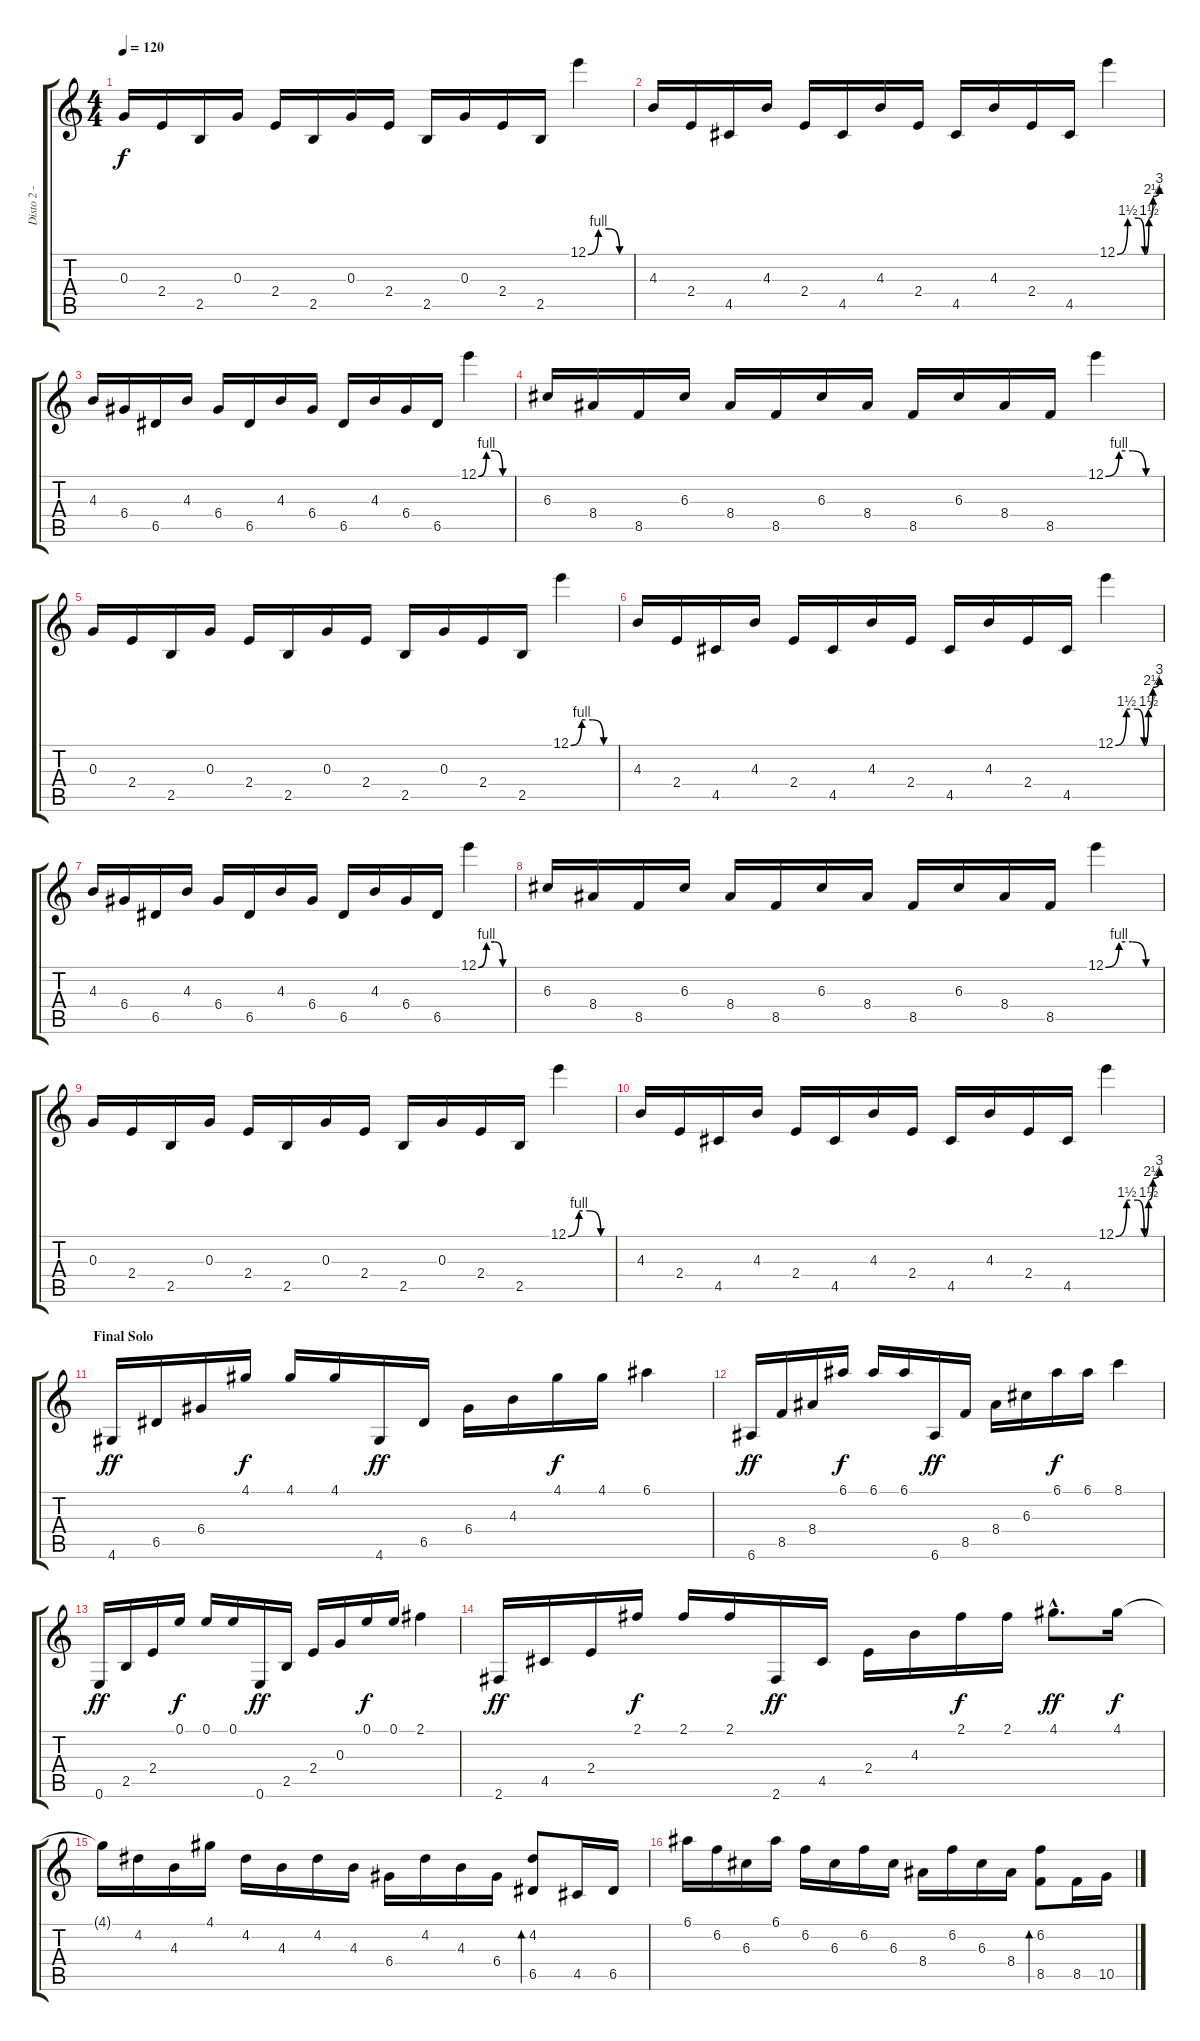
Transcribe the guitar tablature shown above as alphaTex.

\track ("Disto 2 - Solo (Silver)" "Disto 2 - ") {instrument distortionguitar}
\staff {score tabs}
\tuning (E4 B3 G3 D3 A2 E2) {hide}
\ts (4 4)
\tempo 120
\clef g2
\ks c
0.3.16{dy f} 2.4.16 2.5.16 0.3.16 2.4.16 2.5.16 0.3.16 2.4.16 2.5.16 0.3.16 2.4.16 2.5.16 12.1{be (custom 0 0 15 4 30 4 45 0 60 0)}.4 |
4.3.16 2.4.16 4.5.16 4.3.16 2.4.16 4.5.16 4.3.16 2.4.16 4.5.16 4.3.16 2.4.16 4.5.16 12.1{be (custom 0 0 15 6 30 6 39 0 45 6 51 10 60 12)}.4 |
4.3.16{volume 14} 6.4.16 6.5.16 4.3.16 6.4.16 6.5.16 4.3.16 6.4.16 6.5.16 4.3.16 6.4.16 6.5.16 12.1{be (custom 0 0 15 4 30 4 45 0 60 0)}.4 |
6.3.16 8.4.16 8.5.16 6.3.16 8.4.16 8.5.16 6.3.16 8.4.16 8.5.16 6.3.16 8.4.16 8.5.16 12.1{be (custom 0 0 15 4 30 4 45 0 60 0)}.4 |
0.3.16 2.4.16 2.5.16 0.3.16 2.4.16 2.5.16 0.3.16 2.4.16 2.5.16 0.3.16 2.4.16 2.5.16 12.1{be (custom 0 0 15 4 30 4 45 0 60 0)}.4 |
4.3.16 2.4.16 4.5.16 4.3.16 2.4.16 4.5.16 4.3.16 2.4.16 4.5.16 4.3.16 2.4.16 4.5.16 12.1{be (custom 0 0 15 6 30 6 39 0 45 6 51 10 60 12)}.4 |
4.3.16{volume 13} 6.4.16 6.5.16 4.3.16 6.4.16 6.5.16 4.3.16 6.4.16 6.5.16 4.3.16 6.4.16 6.5.16 12.1{be (custom 0 0 15 4 30 4 45 0 60 0)}.4 |
6.3.16 8.4.16 8.5.16 6.3.16 8.4.16 8.5.16 6.3.16 8.4.16 8.5.16 6.3.16 8.4.16 8.5.16 12.1{be (custom 0 0 15 4 30 4 45 0 60 0)}.4 |
0.3.16 2.4.16 2.5.16 0.3.16 2.4.16 2.5.16 0.3.16 2.4.16 2.5.16 0.3.16 2.4.16 2.5.16 12.1{be (custom 0 0 15 4 30 4 45 0 60 0)}.4 |
4.3.16 2.4.16 4.5.16 4.3.16 2.4.16 4.5.16 4.3.16 2.4.16 4.5.16 4.3.16 2.4.16 4.5.16 12.1{be (custom 0 0 15 6 30 6 39 0 45 6 51 10 60 12)}.4 |
\section ("" "Final Solo")
4.6.16{dy ff volume 15} 6.5.16 6.4.16 4.1.16{dy f} 4.1.16 4.1.16 4.6.16{dy ff} 6.5.16 6.4.16 4.3.16 4.1.16{dy f} 4.1.16 6.1.4 |
6.6.16{dy ff} 8.5.16 8.4.16 6.1.16{dy f} 6.1.16 6.1.16 6.6.16{dy ff} 8.5.16 8.4.16 6.3.16 6.1.16{dy f} 6.1.16 8.1.4 |
0.6.16{dy ff} 2.5.16 2.4.16 0.1.16{dy f} 0.1.16 0.1.16 0.6.16{dy ff} 2.5.16 2.4.16 0.3.16 0.1.16{dy f} 0.1.16 2.1.4 |
2.6.16{dy ff} 4.5.16 2.4.16 2.1.16{dy f} 2.1.16 2.1.16 2.6.16{dy ff} 4.5.16 2.4.16 4.3.16 2.1.16{dy f} 2.1.16 4.1{hac}.8{d dy ff} 4.1.16{dy f} |
4.1{t}.16 4.2.16 4.3.16 4.1.16 4.2.16 4.3.16 4.2.16 4.3.16 6.4.16 4.2.16 4.3.16 6.4.16 (4.2 6.5).8{bd 480} 4.5.16 6.5.16 |
6.1.16 6.2.16 6.3.16 6.1.16 6.2.16 6.3.16 6.2.16 6.3.16 8.4.16 6.2.16 6.3.16 8.4.16 (6.2 8.5).8{bd 480} 8.5.16 10.5.16
